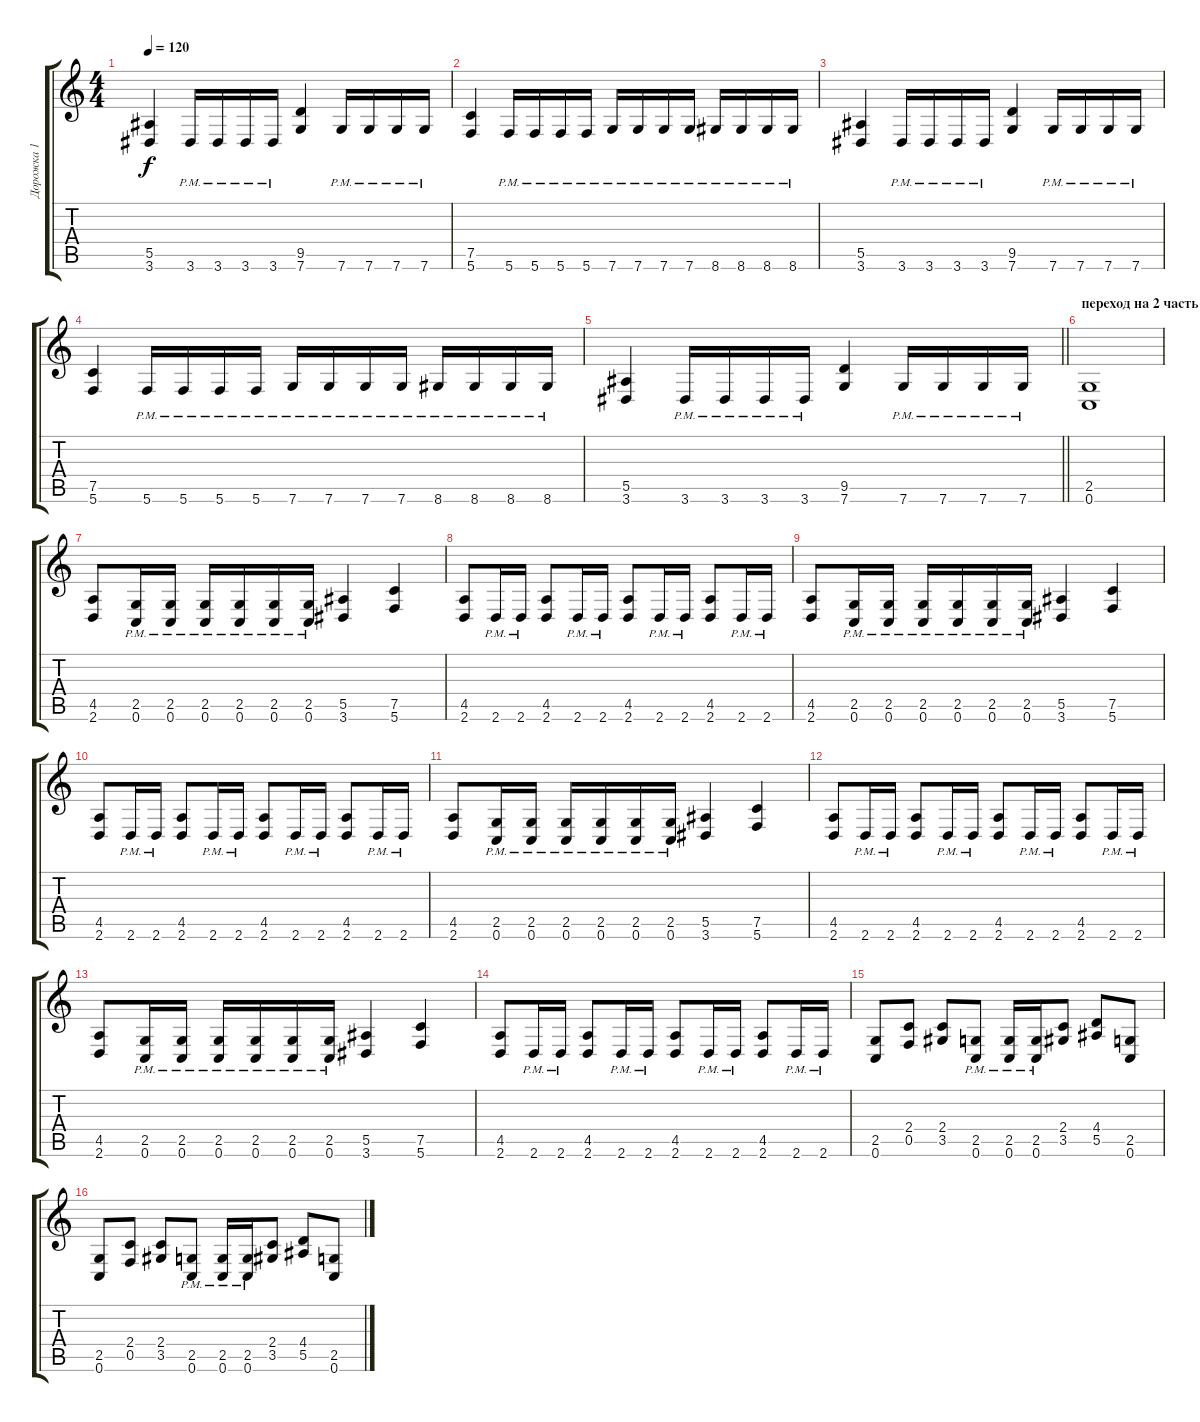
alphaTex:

\track ("Дорожка 1" "Дорожка 1") {instrument distortionguitar}
\staff {score tabs}
\tuning (C4 G3 Eb3 Bb2 F2 C2) {hide}
\ts (4 4)
\tempo 120
\clef g2
\ks c
(5.5 3.6).4{dy f} 3.6{pm}.16 3.6{pm}.16 3.6{pm}.16 3.6{pm}.16 (9.5 7.6).4 7.6{pm}.16 7.6{pm}.16 7.6{pm}.16 7.6{pm}.16 |
(7.5 5.6).4 5.6{pm}.16 5.6{pm}.16 5.6{pm}.16 5.6{pm}.16 7.6{pm}.16 7.6{pm}.16 7.6{pm}.16 7.6{pm}.16 8.6{pm}.16 8.6{pm}.16 8.6{pm}.16 8.6{pm}.16 |
(5.5 3.6).4 3.6{pm}.16 3.6{pm}.16 3.6{pm}.16 3.6{pm}.16 (9.5 7.6).4 7.6{pm}.16 7.6{pm}.16 7.6{pm}.16 7.6{pm}.16 |
(7.5 5.6).4 5.6{pm}.16 5.6{pm}.16 5.6{pm}.16 5.6{pm}.16 7.6{pm}.16 7.6{pm}.16 7.6{pm}.16 7.6{pm}.16 8.6{pm}.16 8.6{pm}.16 8.6{pm}.16 8.6{pm}.16 |
\barLineRight lightlight
(5.5 3.6).4 3.6{pm}.16 3.6{pm}.16 3.6{pm}.16 3.6{pm}.16 (9.5 7.6).4 7.6{pm}.16 7.6{pm}.16 7.6{pm}.16 7.6{pm}.16 |
\section ("" "переход на 2 часть припева")
(2.5 0.6).1 |
(4.5 2.6).8 (2.5{pm} 0.6{pm}).16 (2.5{pm} 0.6{pm}).16 (2.5{pm} 0.6{pm}).16 (2.5{pm} 0.6{pm}).16 (2.5{pm} 0.6{pm}).16 (2.5{pm} 0.6{pm}).16 (5.5 3.6).4 (7.5 5.6).4 |
(4.5 2.6).8 2.6{pm}.16 2.6{pm}.16 (4.5 2.6).8 2.6{pm}.16 2.6{pm}.16 (4.5 2.6).8 2.6{pm}.16 2.6{pm}.16 (4.5 2.6).8 2.6{pm}.16 2.6{pm}.16 |
(4.5 2.6).8 (2.5{pm} 0.6{pm}).16 (2.5{pm} 0.6{pm}).16 (2.5{pm} 0.6{pm}).16 (2.5{pm} 0.6{pm}).16 (2.5{pm} 0.6{pm}).16 (2.5{pm} 0.6{pm}).16 (5.5 3.6).4 (7.5 5.6).4 |
(4.5 2.6).8 2.6{pm}.16 2.6{pm}.16 (4.5 2.6).8 2.6{pm}.16 2.6{pm}.16 (4.5 2.6).8 2.6{pm}.16 2.6{pm}.16 (4.5 2.6).8 2.6{pm}.16 2.6{pm}.16 |
(4.5 2.6).8 (2.5{pm} 0.6{pm}).16 (2.5{pm} 0.6{pm}).16 (2.5{pm} 0.6{pm}).16 (2.5{pm} 0.6{pm}).16 (2.5{pm} 0.6{pm}).16 (2.5{pm} 0.6{pm}).16 (5.5 3.6).4 (7.5 5.6).4 |
(4.5 2.6).8 2.6{pm}.16 2.6{pm}.16 (4.5 2.6).8 2.6{pm}.16 2.6{pm}.16 (4.5 2.6).8 2.6{pm}.16 2.6{pm}.16 (4.5 2.6).8 2.6{pm}.16 2.6{pm}.16 |
(4.5 2.6).8 (2.5{pm} 0.6{pm}).16 (2.5{pm} 0.6{pm}).16 (2.5{pm} 0.6{pm}).16 (2.5{pm} 0.6{pm}).16 (2.5{pm} 0.6{pm}).16 (2.5{pm} 0.6{pm}).16 (5.5 3.6).4 (7.5 5.6).4 |
(4.5 2.6).8 2.6{pm}.16 2.6{pm}.16 (4.5 2.6).8 2.6{pm}.16 2.6{pm}.16 (4.5 2.6).8 2.6{pm}.16 2.6{pm}.16 (4.5 2.6).8 2.6{pm}.16 2.6{pm}.16 |
(2.5 0.6).8 (2.4 0.5).8 (2.4 3.5).8 (2.5{pm} 0.6{pm}).8 (2.5{pm} 0.6{pm}).16 (2.5{pm} 0.6{pm}).16 (2.4 3.5).8 (4.4 5.5).8 (2.5 0.6).8 |
(2.5 0.6).8 (2.4 0.5).8 (2.4 3.5).8 (2.5{pm} 0.6{pm}).8 (2.5{pm} 0.6{pm}).16 (2.5{pm} 0.6{pm}).16 (2.4 3.5).8 (4.4 5.5).8 (2.5 0.6).8
